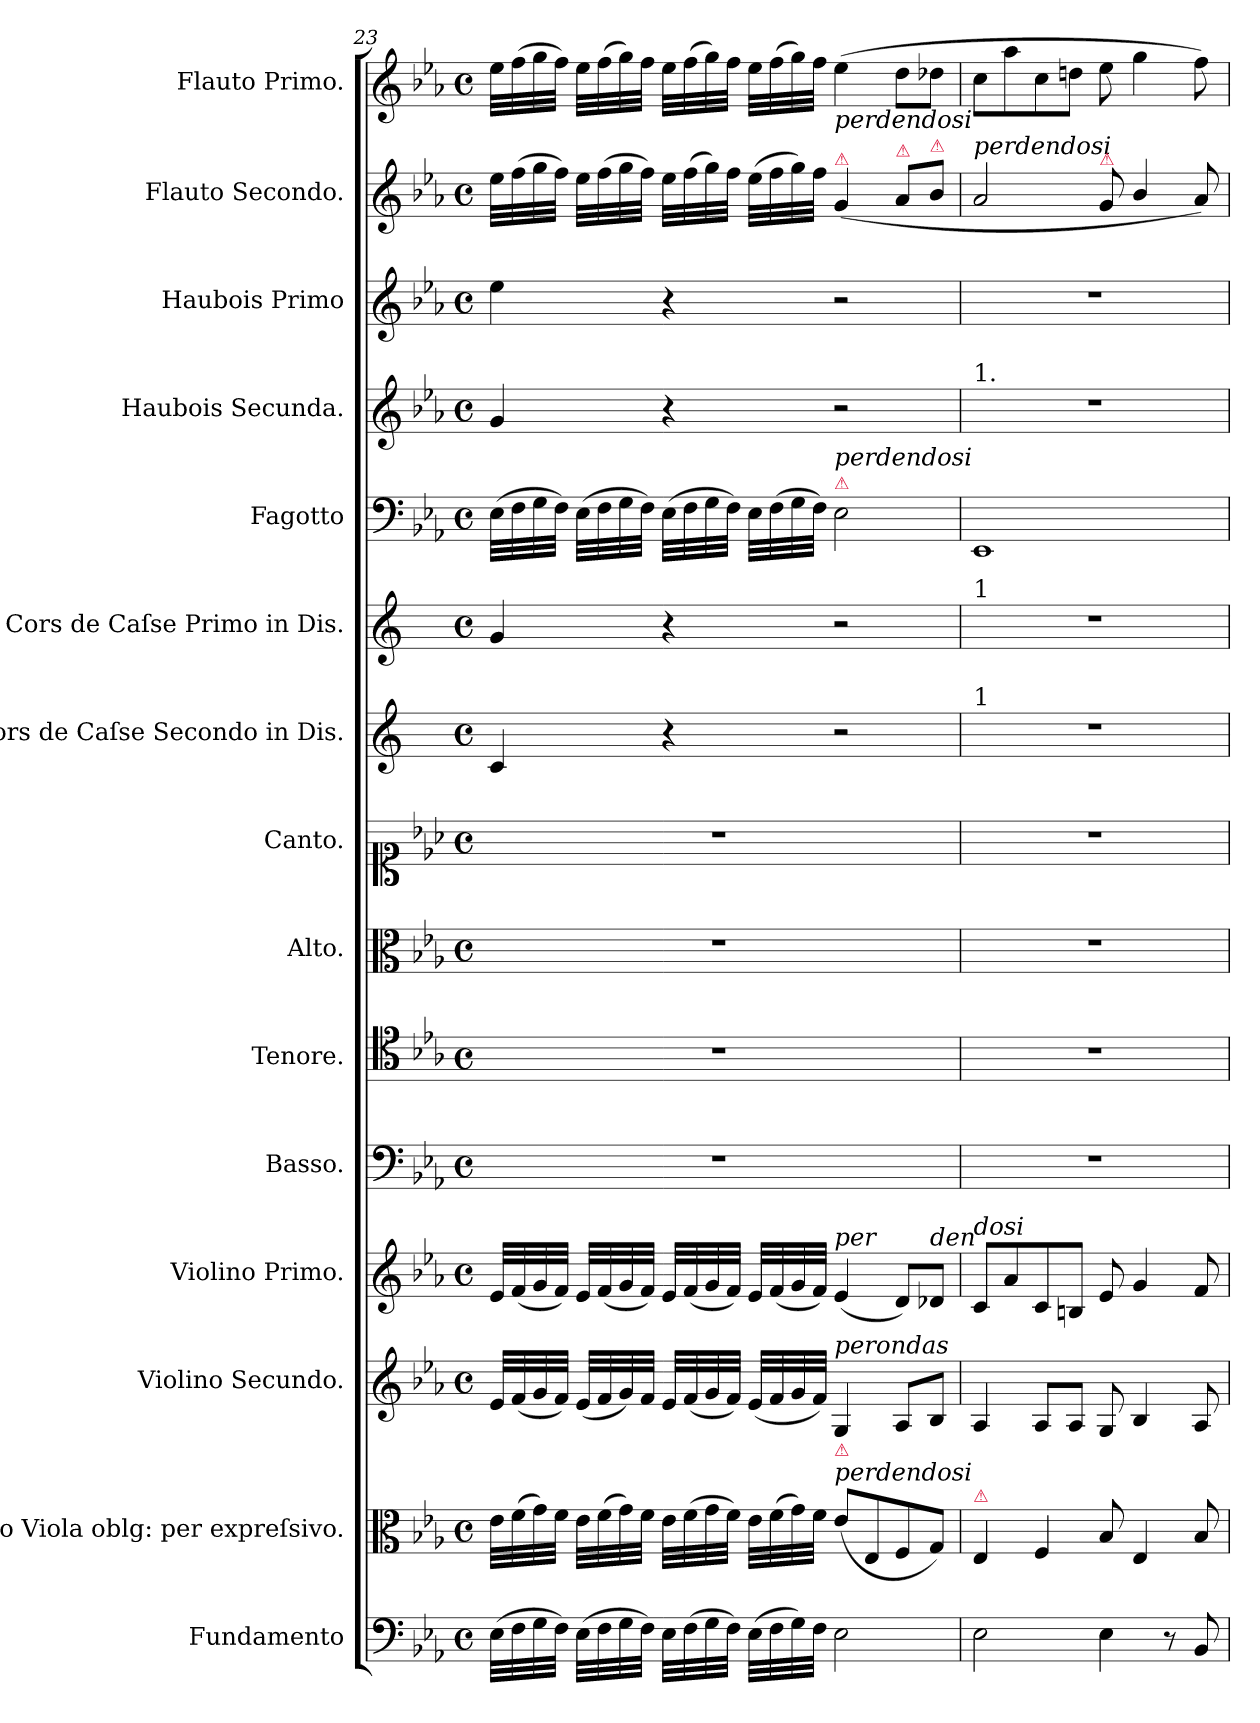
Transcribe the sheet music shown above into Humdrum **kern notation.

**kern	**kern	**kern	**kern	**kern	**kern	**kern	**kern	**kern	**kern	**kern	**kern	**kern	**kern	**kern
*part15	*part14	*part13	*part12	*part11	*part10	*part9	*part8	*part7	*part6	*part5	*part4	*part3	*part2	*part1
*staff15	*staff14	*staff13	*staff12	*staff11	*staff10	*staff9	*staff8	*staff7	*staff6	*staff5	*staff4	*staff3	*staff2	*staff1
*I"Fundamento	*I"Alto Viola oblg: per expreſsivo.	*I"Violino Secundo.	*I"Violino Primo.	*I"Basso.	*I"Tenore.	*I"Alto.	*I"Canto.	*I"Cors de Caſse Secondo in Dis.	*I"Cors de Caſse Primo in Dis.	*I"Fagotto	*I"Haubois Secunda.	*I"Haubois Primo	*I"Flauto Secondo.	*I"Flauto Primo.
*	*I'vla obl	*	*I'vl I	*I'B	*I'T	*I'A	*	*I'cor II	*I'cor I	*I'fag	*	*	*	*I'fl I
*clefF4	*clefC3	*clefG2	*clefG2	*clefF4	*clefC4	*clefC3	*clefC1	*clefG2	*clefG2	*clefF4	*clefG2	*clefG2	*clefG2	*clefG2
*	*	*	*	*	*	*	*	*ITrd-2c-3	*ITrd-2c-3	*	*	*	*	*
*k[b-e-a-]	*k[b-e-a-]	*k[b-e-a-]	*k[b-e-a-]	*k[b-e-a-]	*k[b-e-a-]	*k[b-e-a-]	*k[b-e-a-]	*k[b-e-a-]	*k[b-e-a-]	*k[b-e-a-]	*k[b-e-a-]	*k[b-e-a-]	*k[b-e-a-]	*k[b-e-a-]
*E-:	*E-:	*E-:	*E-:	*E-:	*E-:	*E-:	*E-:	*	*	*E-:	*E-:	*E-:	*E-:	*E-:
*M4/4	*M4/4	*M4/4	*M4/4	*M4/4	*M4/4	*M4/4	*M4/4	*M4/4	*M4/4	*M4/4	*M4/4	*M4/4	*M4/4	*M4/4
*met(c)	*met(c)	*met(c)	*met(c)	*met(c)	*met(c)	*met(c)	*met(c)	*met(c)	*met(c)	*met(c)	*met(c)	*met(c)	*met(c)	*met(c)
=23	=23	=23	=23	=23	=23	=23	=23	=23	=23	=23	=23	=23	=23	=23
(32E-\LLL	32e-\LLL	32e-/LLL	32e-/LLL	1r	1r	1r	1r	4e-/	4b-/	(32E-\LLL	4g/	4ee-\	32ee-\LLL	32ee-\LLL
32F\	(32f\	(32f/	(32f/	.	.	.	.	.	.	32F\	.	.	(32ff\	(32ff\
32G\	32g\)	32g/	32g/	.	.	.	.	.	.	32G\	.	.	32gg\	32gg\
32F\JJJ)	32f\JJJ	32f/JJJ)	32f/JJJ)	.	.	.	.	.	.	32F\JJJ)	.	.	32ff\JJJ)	32ff\JJJ)
(32E-\LLL	32e-\LLL	(32e-/LLL	32e-/LLL	.	.	.	.	.	.	(32E-\LLL	.	.	32ee-\LLL	32ee-\LLL
32F\	(32f\	32f/	(32f/	.	.	.	.	.	.	32F\	.	.	(32ff\	(32ff\
32G\	32g\)	32g/)	32g/	.	.	.	.	.	.	32G\	.	.	32gg\	32gg\)
32F\JJJ)	32f\JJJ	32f/JJJ	32f/JJJ)	.	.	.	.	.	.	32F\JJJ)	.	.	32ff\JJJ)	32ff\JJJ
32E-\LLL	32e-\LLL	32e-/LLL	32e-/LLL	.	.	.	.	4r	4r	(32E-\LLL	4r	4r	32ee-\LLL	32ee-\LLL
(32F\	(32f\	(32f/	(32f/	.	.	.	.	.	.	32F\	.	.	(32ff\	(32ff\
32G\	32g\	32g/	32g/	.	.	.	.	.	.	32G\	.	.	32gg\)	32gg\)
32F\JJJ)	32f\JJJ)	32f/JJJ)	32f/JJJ)	.	.	.	.	.	.	32F\JJJ)	.	.	32ff\JJJ	32ff\JJJ
(32E-\LLL	32e-\LLL	(32e-/LLL	32e-/LLL	.	.	.	.	.	.	32E-\LLL	.	.	(32ee-\LLL	32ee-\LLL
32F\	(32f\	32f/	(32f/	.	.	.	.	.	.	(32F\	.	.	32ff\	(32ff\
32G\)	32g\)	32g/	32g/	.	.	.	.	.	.	32G\	.	.	32gg\)	32gg\)
32F\JJJ	32f\JJJ	32f/JJJ)	32f/JJJ)	.	.	.	.	.	.	32F\JJJ)	.	.	32ff\JJJ	32ff\JJJ
!	!	!	!	!	!	!	!	!	!	!	!	!	!	!LO:TX:b:i:t=perdendosi
!	!	!	!	!	!	!	!	!	!	!	!	!	!LO:TX:a:color=crimson:t=⚠	!
!	!	!	!	!	!	!	!	!	!	!LO:TX:a:color=crimson:t=⚠	!	!	!	!
!	!	!	!	!	!	!	!	!	!	!LO:TX:a:i:t=perdendosi	!	!	!	!
!	!	!	!LO:TX:a:i:t=per	!	!	!	!	!	!	!	!	!	!	!
!	!	!LO:TX:a:i:t=perondas	!	!	!	!	!	!	!	!	!	!	!	!
!	!LO:TX:a:i:t=perdendosi	!	!	!	!	!	!	!	!	!	!	!	!	!
!	!LO:TX:a:color=crimson:t=⚠	!	!	!	!	!	!	!	!	!	!	!	!	!
2E-\	(8e-\L	4G/	(4e-/	.	.	.	.	2r	2r	2E-\	2r	2r	(4g/	(4ee-\
.	8E-/	.	.	.	.	.	.	.	.	.	.	.	.	.
!	!	!	!	!	!	!	!	!	!	!	!	!	!LO:TX:a:color=crimson:t=⚠	!
.	8F/	8A-/L	8d/L)	.	.	.	.	.	.	.	.	.	8a-/L	8dd\L
!	!	!	!	!	!	!	!	!	!	!	!	!	!LO:TX:a:color=crimson:t=⚠	!
!	!	!	!LO:TX:a:i:t=den	!	!	!	!	!	!	!	!	!	!	!
.	8G/J)	8B-/J	8d-X/J	.	.	.	.	.	.	.	.	.	8b-/J	8dd-X\J
=24	=24	=24	=24	=24	=24	=24	=24	=24	=24	=24	=24	=24	=24	=24
!	!	!	!	!	!	!	!	!	!	!	!	!	!LO:TX:a:i:t=perdendosi	!
!	!	!	!	!	!	!	!	!	!	!	!LO:TX:a:t=1.	!	!	!
!	!	!	!	!	!	!	!	!	!LO:TX:a:t=1	!	!	!	!	!
!	!	!	!	!	!	!	!	!LO:TX:a:t=1	!	!	!	!	!	!
!	!	!	!LO:TX:a:i:t=dosi	!	!	!	!	!	!	!	!	!	!	!
!	!LO:TX:a:color=crimson:t=⚠	!	!	!	!	!	!	!	!	!	!	!	!	!
2E-\	4E-/	4A-/	8c/L	1r	1r	1r	1r	1r	1r	1EE-	1r	1r	2a-/	8cc\L
.	.	.	8a-/	.	.	.	.	.	.	.	.	.	.	8aa-\
.	4F/	8A-/L	8c/	.	.	.	.	.	.	.	.	.	.	8cc\
.	.	8A-/J	8Bn/J	.	.	.	.	.	.	.	.	.	.	8ddn\J
!	!	!	!	!	!	!	!	!	!	!	!	!	!LO:TX:a:color=crimson:t=⚠	!
4E-\	8B-/	8G/	8e-/	.	.	.	.	.	.	.	.	.	8g/	8ee-\
.	4E-/	4B-/	4g/	.	.	.	.	.	.	.	.	.	4b-/	4gg\
8r	.	.	.	.	.	.	.	.	.	.	.	.	.	.
8BB-/	8B-/	8A-/	8f/	.	.	.	.	.	.	.	.	.	8a-/)	8ff\)
=	=	=	=	=	=	=	=	=	=	=	=	=	=	=
*-	*-	*-	*-	*-	*-	*-	*-	*-	*-	*-	*-	*-	*-	*-
